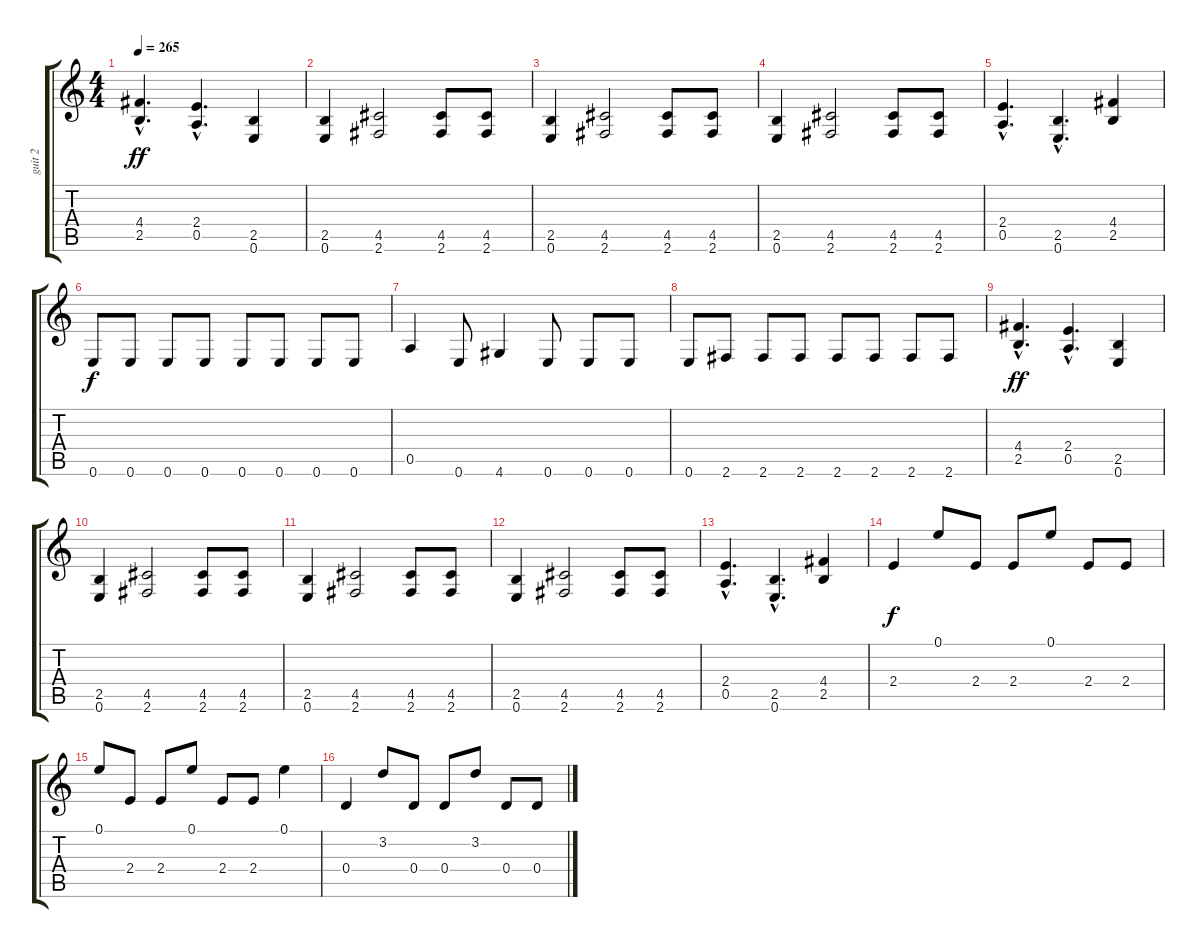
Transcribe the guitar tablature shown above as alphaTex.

\track ("guit 2" "guit 2") {instrument distortionguitar}
\staff {score tabs}
\tuning (E4 B3 G3 D3 A2 E2) {hide}
\ts (4 4)
\tempo 265
\clef g2
\ks c
(4.4{hac} 2.5{hac}).4{d dy ff} (2.4{hac} 0.5{hac}).4{d} (2.5 0.6).4 |
(2.5 0.6).4 (4.5 2.6).2 (4.5 2.6).8 (4.5 2.6).8 |
(2.5 0.6).4 (4.5 2.6).2 (4.5 2.6).8 (4.5 2.6).8 |
(2.5 0.6).4 (4.5 2.6).2 (4.5 2.6).8 (4.5 2.6).8 |
(2.4{hac} 0.5{hac}).4{d} (2.5{hac} 0.6{hac}).4{d} (4.4 2.5).4 |
0.6.8{dy f} 0.6.8 0.6.8 0.6.8 0.6.8 0.6.8 0.6.8 0.6.8 |
0.5.4 0.6.8 4.6.4 0.6.8 0.6.8 0.6.8 |
0.6.8 2.6.8 2.6.8 2.6.8 2.6.8 2.6.8 2.6.8 2.6.8 |
(4.4{hac} 2.5{hac}).4{d dy ff} (2.4{hac} 0.5{hac}).4{d} (2.5 0.6).4 |
(2.5 0.6).4 (4.5 2.6).2 (4.5 2.6).8 (4.5 2.6).8 |
(2.5 0.6).4 (4.5 2.6).2 (4.5 2.6).8 (4.5 2.6).8 |
(2.5 0.6).4 (4.5 2.6).2 (4.5 2.6).8 (4.5 2.6).8 |
(2.4{hac} 0.5{hac}).4{d} (2.5{hac} 0.6{hac}).4{d} (4.4 2.5).4 |
2.4.4{dy f} 0.1.8 2.4.8 2.4.8 0.1.8 2.4.8 2.4.8 |
0.1.8 2.4.8 2.4.8 0.1.8 2.4.8 2.4.8 0.1.4 |
0.4.4 3.2.8 0.4.8 0.4.8 3.2.8 0.4.8 0.4.8
